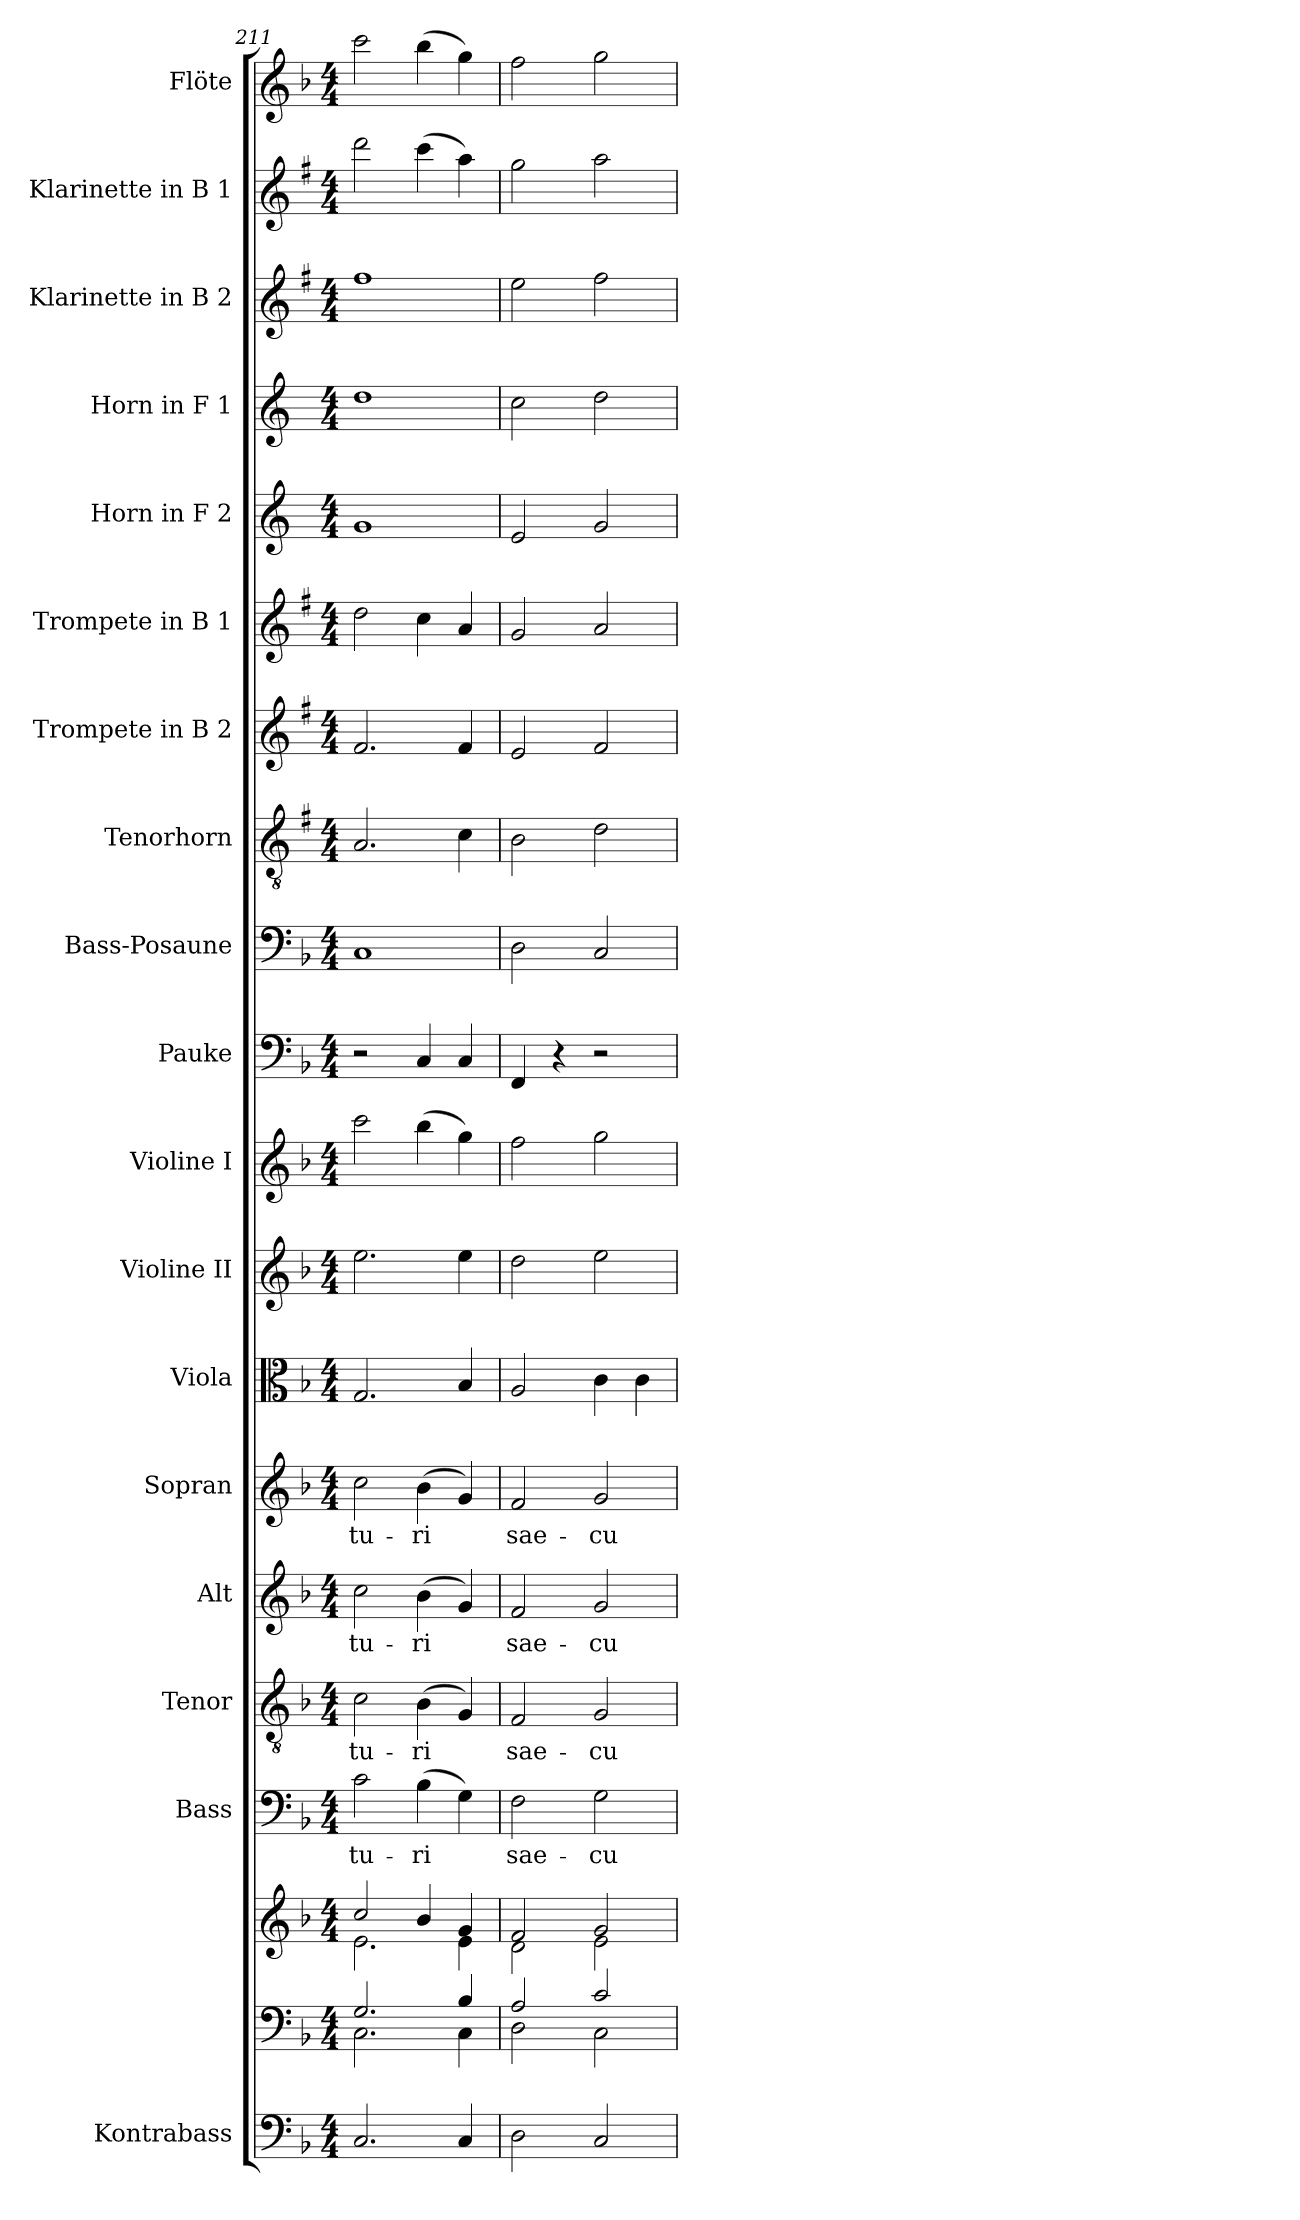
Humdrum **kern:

**kern	**kern	**kern	**kern	**text	**kern	**text	**kern	**text	**kern	**text	**kern	**kern	**kern	**kern	**kern	**kern	**kern	**kern	**kern	**kern	**kern	**kern	**kern
*part19	*part18	*part18	*part17	*part17	*part16	*part16	*part15	*part15	*part14	*part14	*part13	*part12	*part11	*part10	*part9	*part8	*part7	*part6	*part5	*part4	*part3	*part2	*part1
*staff20	*staff19	*staff18	*staff17	*staff17	*staff16	*staff16	*staff15	*staff15	*staff14	*staff14	*staff13	*staff12	*staff11	*staff10	*staff9	*staff8	*staff7	*staff6	*staff5	*staff4	*staff3	*staff2	*staff1
*I"Kontrabass	*	*	*I"Bass	*	*I"Tenor	*	*I"Alt	*	*I"Sopran	*	*I"Viola	*I"Violine II	*I"Violine I	*I"Pauke	*I"Bass-Posaune	*I"Tenorhorn	*I"Trompete in B 2	*I"Trompete in B 1	*I"Horn in F 2	*I"Horn in F 1	*I"Klarinette in B 2	*I"Klarinette in B 1	*I"Flöte
*I'Kb.	*	*	*I'B	*	*I'T	*	*I'A	*	*I'S	*	*I'Vla.	*I'Vl. II	*I'Vl. I	*I'Pk.	*I'B. Pos.	*I'T	*	*	*I'Hrn. 2	*I'Hrn. 1	*	*	*I'Fl.
*clefF4	*clefF4	*clefG2	*clefF4	*	*clefGv2	*	*clefG2	*	*clefG2	*	*clefC3	*clefG2	*clefG2	*clefF4	*clefF4	*clefGv2	*clefG2	*clefG2	*clefG2	*clefG2	*clefG2	*clefG2	*clefG2
*ITrd7c12	*	*	*	*	*	*	*	*	*	*	*	*	*	*	*	*ITrd1c2	*ITrd1c2	*ITrd1c2	*ITrd4c7	*ITrd4c7	*ITrd1c2	*ITrd1c2	*
*k[b-]	*k[b-]	*k[b-]	*k[b-]	*	*k[b-]	*	*k[b-]	*	*k[b-]	*	*k[b-]	*k[b-]	*k[b-]	*k[b-]	*k[b-]	*k[b-]	*k[b-]	*k[b-]	*k[b-]	*k[b-]	*k[b-]	*k[b-]	*k[b-]
*F:	*F:	*F:	*F:	*	*F:	*	*F:	*	*F:	*	*F:	*F:	*F:	*F:	*F:	*F:	*F:	*F:	*F:	*F:	*F:	*F:	*F:
*M4/4	*M4/4	*M4/4	*M4/4	*	*M4/4	*	*M4/4	*	*M4/4	*	*M4/4	*M4/4	*M4/4	*M4/4	*M4/4	*M4/4	*M4/4	*M4/4	*M4/4	*M4/4	*M4/4	*M4/4	*M4/4
=211	=211	=211	=211	=211	=211	=211	=211	=211	=211	=211	=211	=211	=211	=211	=211	=211	=211	=211	=211	=211	=211	=211	=211
*	*^	*^	*	*	*	*	*	*	*	*	*	*	*	*	*	*	*	*	*	*	*	*	*
!	!	!	!	!	!	!LO:LY:b	!	!LO:LY:b	!	!LO:LY:b	!	!LO:LY:b	!	!	!	!	!	!	!	!	!	!	!	!	!
2.CC/	2.G/	2.C\	2cc/	2.e\	2c\	-tu-	2c\	-tu-	2cc\	-tu-	2cc\	-tu-	2.G/	2.ee\	2ccc\	2r	1C	2.G/	2.e/	2cc\	1c	1g	1ee	2ccc\	2ccc\
!	!	!	!	!	!	!LO:LY:b	!	!LO:LY:b	!	!LO:LY:b	!	!LO:LY:b	!	!	!	!	!	!	!	!	!	!	!	!	!
.	.	.	4b-/	.	(>4B-\	-ri	(>4B-\	-ri	(>4b-\	-ri	(>4b-\	-ri	.	.	(>4bb-\	4C/	.	.	.	4b-\	.	.	.	(>4bb-\	(>4bb-\
4CC/	4B-/	4C\	4g/	4e\	4G\)	.	4G/)	.	4g/)	.	4g/)	.	4B-/	4ee\	4gg\)	4C/	.	4B-\	4e/	4g/	.	.	.	4gg\)	4gg\)
=212	=212	=212	=212	=212	=212	=212	=212	=212	=212	=212	=212	=212	=212	=212	=212	=212	=212	=212	=212	=212	=212	=212	=212	=212	=212
!	!	!	!	!	!	!LO:LY:b	!	!LO:LY:b	!	!LO:LY:b	!	!LO:LY:b	!	!	!	!	!	!	!	!	!	!	!	!	!
2DD\	2A/	2D\	2f/	2d\	2F\	sae-	2F/	sae-	2f/	sae-	2f/	sae-	2A/	2dd\	2ff\	4FF/	2D\	2A\	2d/	2f/	2A/	2f\	2dd\	2ff\	2ff\
.	.	.	.	.	.	.	.	.	.	.	.	.	.	.	.	4r	.	.	.	.	.	.	.	.	.
!	!	!	!	!	!	!LO:LY:b	!	!LO:LY:b	!	!LO:LY:b	!	!LO:LY:b	!	!	!	!	!	!	!	!	!	!	!	!	!
2CC/	2c/	2C\	2g/	2e\	2G\	-cu-	2G/	-cu-	2g/	-cu-	2g/	-cu-	4c\	2ee\	2gg\	2r	2C/	2c\	2e/	2g/	2c/	2g\	2ee\	2gg\	2gg\
.	.	.	.	.	.	.	.	.	.	.	.	.	4c\	.	.	.	.	.	.	.	.	.	.	.	.
*	*v	*v	*	*	*	*	*	*	*	*	*	*	*	*	*	*	*	*	*	*	*	*	*	*	*
*	*	*v	*v	*	*	*	*	*	*	*	*	*	*	*	*	*	*	*	*	*	*	*	*	*
=	=	=	=	=	=	=	=	=	=	=	=	=	=	=	=	=	=	=	=	=	=	=	=
*-	*-	*-	*-	*-	*-	*-	*-	*-	*-	*-	*-	*-	*-	*-	*-	*-	*-	*-	*-	*-	*-	*-	*-
